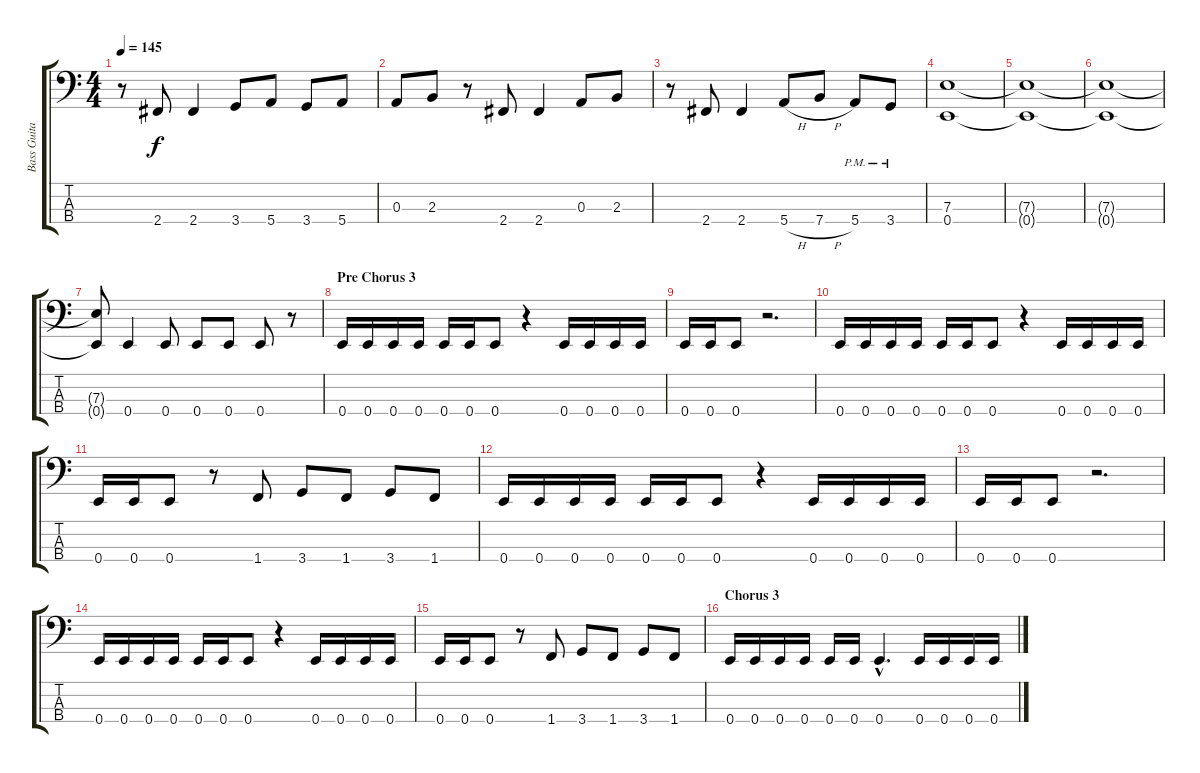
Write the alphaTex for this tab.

\track ("Bass Guitar" "Bass Guita") {instrument electricbasspick}
\staff {score tabs}
\tuning (G2 D2 A1 E1) {hide}
\ts (4 4)
\tempo 145
\clef f4
\ks c
r.8{dy f} 2.4.8 2.4.4 3.4.8 5.4.8 3.4.8 5.4.8 |
0.3.8 2.3.8 r.8 2.4.8 2.4.4 0.3.8 2.3.8 |
r.8 2.4.8 2.4.4 5.4{h}.8 7.4{h}.8 5.4{pm}.8 3.4{pm}.8 |
(7.3 0.4).1 |
(7.3{t} 0.4{t}).1 |
(7.3{t} 0.4{t}).1 |
(7.3{t} 0.4{t}).8 0.4.4 0.4.8 0.4.8 0.4.8 0.4.8 r.8 |
\section ("" "Pre Chorus 3")
0.4.16 0.4.16 0.4.16 0.4.16 0.4.16 0.4.16 0.4.8 r.4 0.4.16 0.4.16 0.4.16 0.4.16 |
0.4.16 0.4.16 0.4.8 r.2{d} |
0.4.16 0.4.16 0.4.16 0.4.16 0.4.16 0.4.16 0.4.8 r.4 0.4.16 0.4.16 0.4.16 0.4.16 |
0.4.16 0.4.16 0.4.8 r.8 1.4.8 3.4.8 1.4.8 3.4.8 1.4.8 |
0.4.16 0.4.16 0.4.16 0.4.16 0.4.16 0.4.16 0.4.8 r.4 0.4.16 0.4.16 0.4.16 0.4.16 |
0.4.16 0.4.16 0.4.8 r.2{d} |
0.4.16 0.4.16 0.4.16 0.4.16 0.4.16 0.4.16 0.4.8 r.4 0.4.16 0.4.16 0.4.16 0.4.16 |
0.4.16 0.4.16 0.4.8 r.8 1.4.8 3.4.8 1.4.8 3.4.8 1.4.8 |
\section ("" "Chorus 3")
0.4.16 0.4.16 0.4.16 0.4.16 0.4.16 0.4.16 0.4{hac}.4{d} 0.4.16 0.4.16 0.4.16 0.4.16
